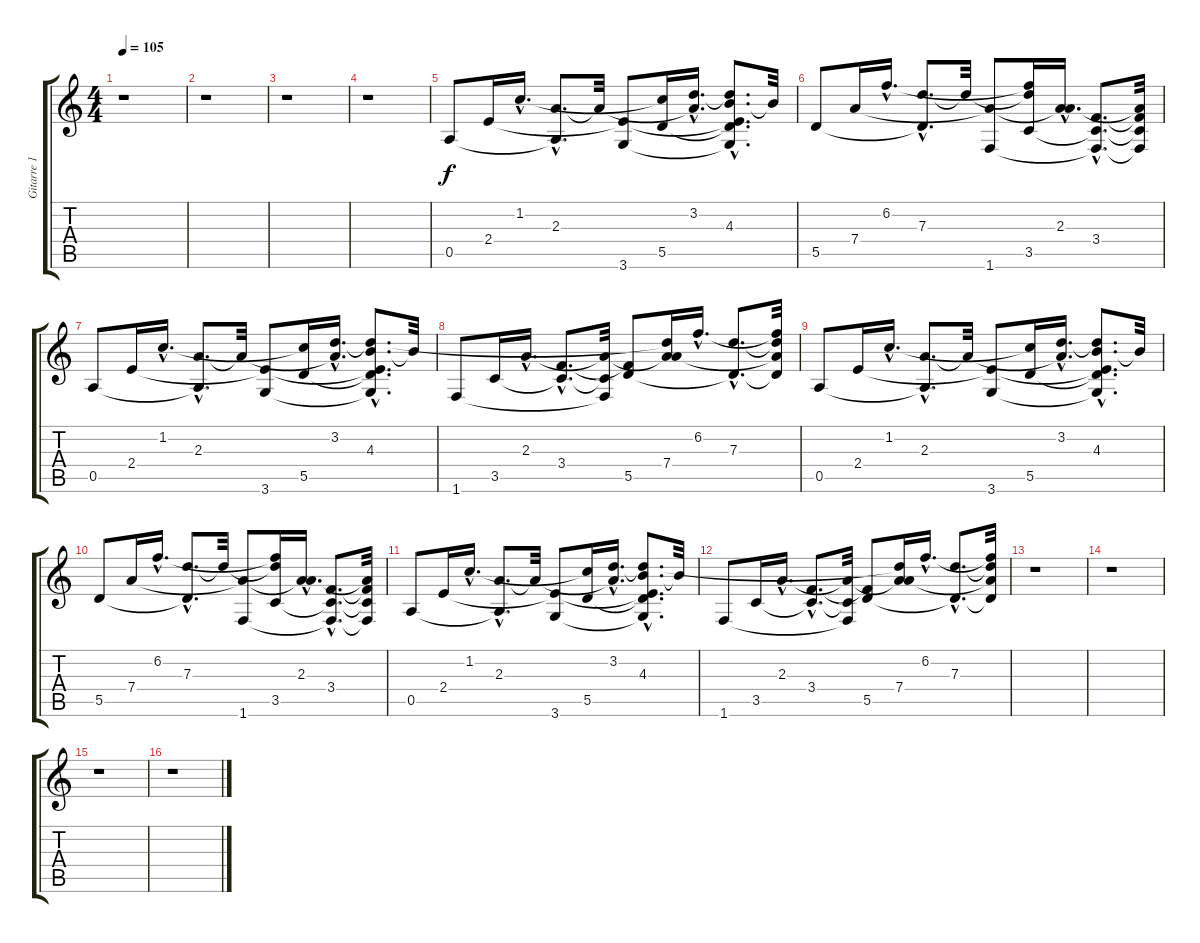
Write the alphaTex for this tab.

\track ("Gitarre 1 (Clean)" "Gitarre 1 ") {instrument acousticguitarsteel}
\staff {score tabs}
\tuning (E4 B3 G3 D3 A2 E2) {hide}
\ts (4 4)
\tempo 105
\clef g2
\ks c
r.1{dy f} |
r.1 |
r.1 |
r.1 |
0.5.8 2.4.16 1.2{hac}.16{d} (2.3{hac} 0.5{hac t}).8{d} 2.3{t}.32 (2.4{t} 3.6).8 (1.2{t} 5.5).16 (3.2{hac} 2.3{hac t}).16{d} (3.2{hac t} 4.3{hac} 2.4{hac t} 5.5{hac t} 3.6{hac t}).8{d} 4.3{t}.32 |
5.5.8 7.4.16 6.2{hac}.16{d} (7.3{hac} 5.5{hac t}).8{d} 7.3{t}.32 (7.4{t} 1.6).8 (6.2{t} 7.3{t} 3.5).16 (2.3{hac} 7.4{hac t}).16{d} (3.4{hac} 3.5{hac t} 1.6{hac t}).8{d} (2.3{t} 3.4{t} 3.5{t} 1.6{t}).32 |
0.5.8 2.4.16 1.2{hac}.16{d} (2.3{hac} 0.5{hac t}).8{d} 2.3{t}.32 (2.4{t} 3.6).8 (1.2{t} 5.5).16 (3.2{hac} 2.3{hac t}).16{d} (3.2{hac t} 4.3{hac} 2.4{hac t} 5.5{hac t} 3.6{hac t}).8{d} 4.3{t}.32 |
1.6.8 3.5.16 2.3{hac}.16{d} (3.4{hac} 3.5{hac t}).8{d} (2.3{t} 3.5{t} 1.6{t}).32 (3.4{t} 5.5).8 (3.2{t} 2.3{t} 7.4).16 6.2{hac}.16{d} (7.3{hac} 5.5{hac t}).8{d} (6.2{t} 7.3{t} 7.4{t} 5.5{t}).32 |
0.5.8 2.4.16 1.2{hac}.16{d} (2.3{hac} 0.5{hac t}).8{d} 2.3{t}.32 (2.4{t} 3.6).8 (1.2{t} 5.5).16 (3.2{hac} 2.3{hac t}).16{d} (3.2{hac t} 4.3{hac} 2.4{hac t} 5.5{hac t} 3.6{hac t}).8{d} 4.3{t}.32 |
5.5.8 7.4.16 6.2{hac}.16{d} (7.3{hac} 5.5{hac t}).8{d} 7.3{t}.32 (7.4{t} 1.6).8 (6.2{t} 7.3{t} 3.5).16 (2.3{hac} 7.4{hac t}).16{d} (3.4{hac} 3.5{hac t} 1.6{hac t}).8{d} (2.3{t} 3.4{t} 3.5{t} 1.6{t}).32 |
0.5.8 2.4.16 1.2{hac}.16{d} (2.3{hac} 0.5{hac t}).8{d} 2.3{t}.32 (2.4{t} 3.6).8 (1.2{t} 5.5).16 (3.2{hac} 2.3{hac t}).16{d} (3.2{hac t} 4.3{hac} 2.4{hac t} 5.5{hac t} 3.6{hac t}).8{d} 4.3{t}.32 |
1.6.8 3.5.16 2.3{hac}.16{d} (3.4{hac} 3.5{hac t}).8{d} (2.3{t} 3.5{t} 1.6{t}).32 (3.4{t} 5.5).8 (3.2{t} 2.3{t} 7.4).16 6.2{hac}.16{d} (7.3{hac} 5.5{hac t}).8{d} (6.2{t} 7.3{t} 7.4{t} 5.5{t}).32 |
r.1 |
r.1 |
r.1 |
r.1
